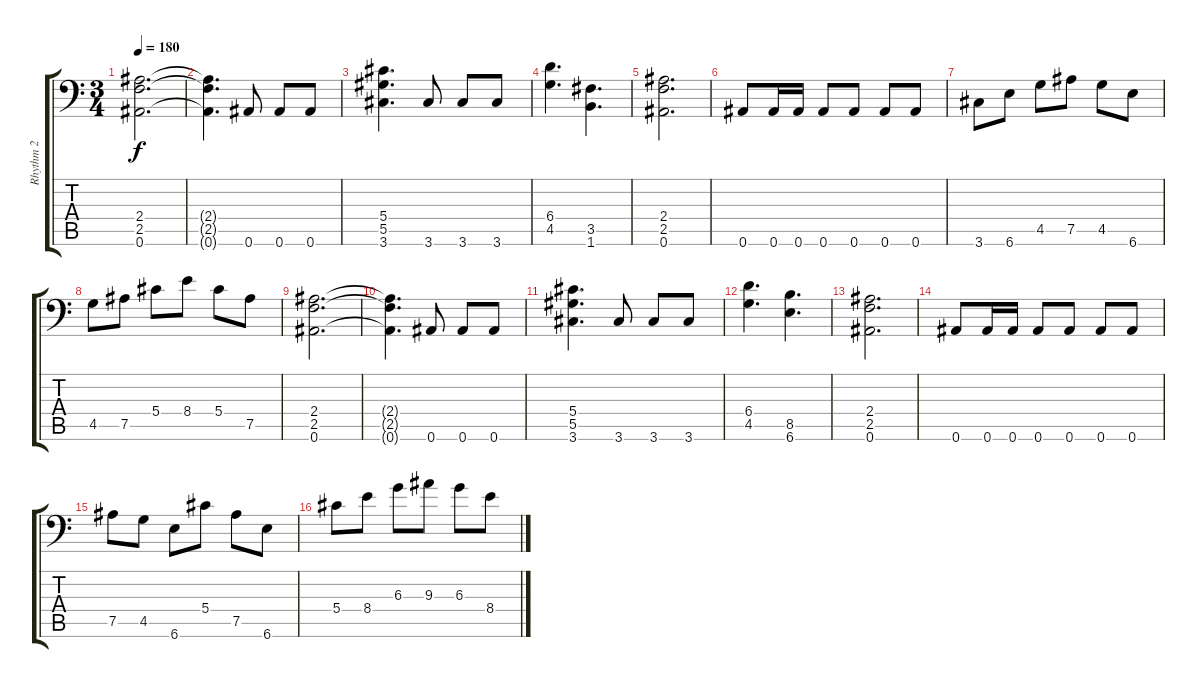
\track ("Rhythm 2" "Rhythm 2") {instrument distortionguitar}
\staff {score tabs}
\tuning (Bb3 F3 Db3 Ab2 Eb2 Bb1) {hide}
\ts (3 4)
\tempo 180
\clef f4
\ks c
(2.4 2.5 0.6).2{d dy f} |
(2.4{t} 2.5{t} 0.6{t}).4{d} 0.6.8 0.6.8 0.6.8 |
(5.4 5.5 3.6).4{d} 3.6.8 3.6.8 3.6.8 |
(6.4 4.5).4{d} (3.5 1.6).4{d} |
(2.4 2.5 0.6).2{d} |
0.6.8 0.6.16 0.6.16 0.6.8 0.6.8 0.6.8 0.6.8 |
3.6.8 6.6.8 4.5.8 7.5.8 4.5.8 6.6.8 |
4.5.8 7.5.8 5.4.8 8.4.8 5.4.8 7.5.8 |
(2.4 2.5 0.6).2{d} |
(2.4{t} 2.5{t} 0.6{t}).4{d} 0.6.8 0.6.8 0.6.8 |
(5.4 5.5 3.6).4{d} 3.6.8 3.6.8 3.6.8 |
(6.4 4.5).4{d} (8.5 6.6).4{d} |
(2.4 2.5 0.6).2{d} |
0.6.8 0.6.16 0.6.16 0.6.8 0.6.8 0.6.8 0.6.8 |
7.5.8 4.5.8 6.6.8 5.4.8 7.5.8 6.6.8 |
5.4.8 8.4.8 6.3.8 9.3.8 6.3.8 8.4.8
